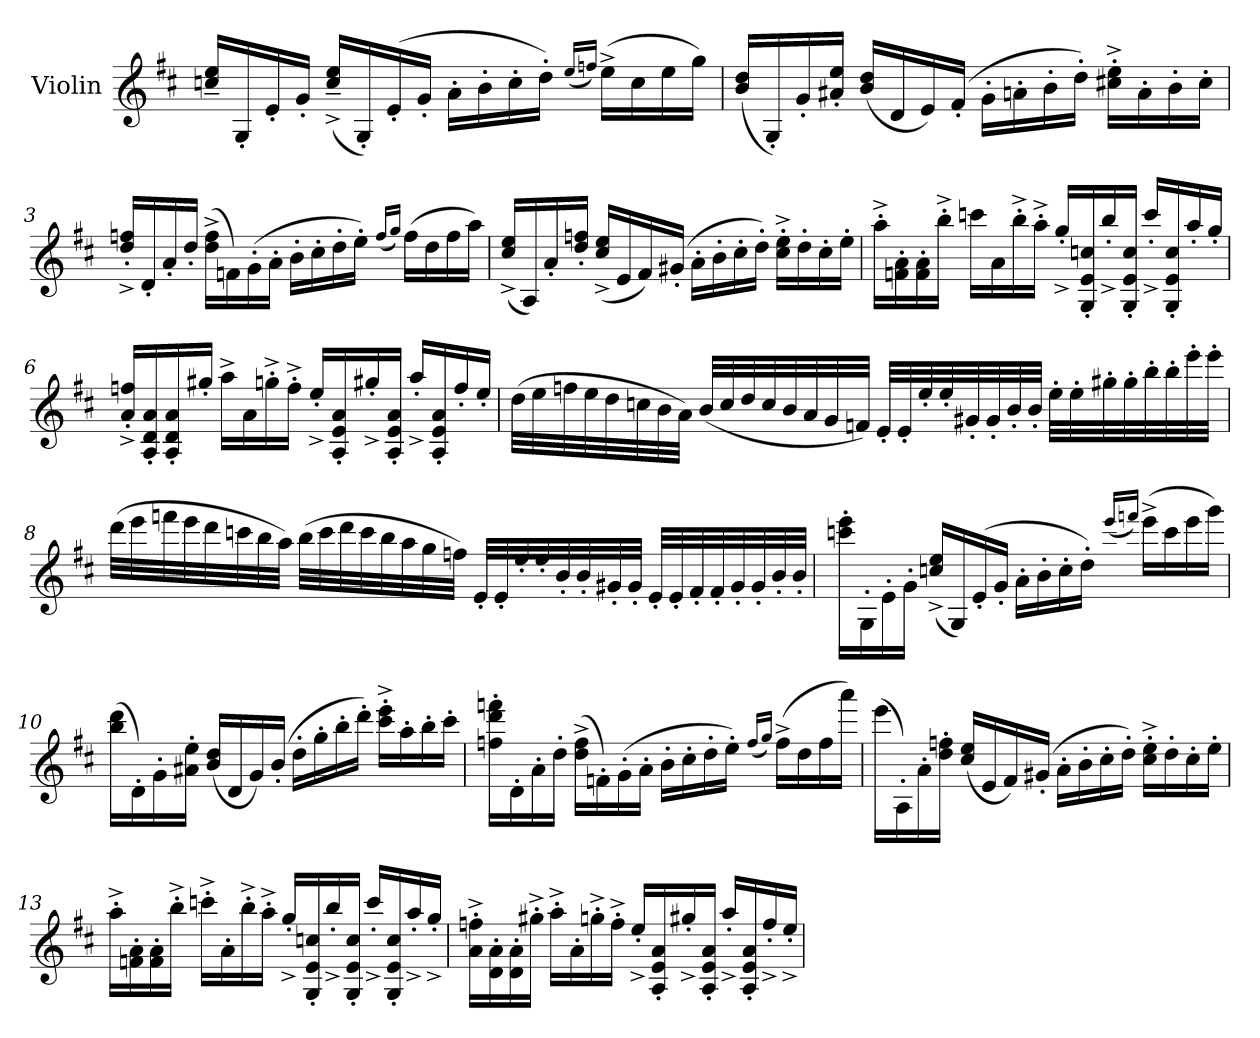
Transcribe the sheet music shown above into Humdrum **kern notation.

**kern
*part1
*staff1
*I"Violin
*I'Vln.
*clefG2
*k[f#c#]
=1
16ccn/~ 16ee/~LL
16G'/
16e'/
16g'/JJ
(16cc/~^ 16ee/~^LL
16G'/)
(16e'/
16g'/JJ
16a'\LL
16b'\
16cc'\
16dd'\JJ)
(16qee/LL
16qffn/JJ)
(16ee^\LL
16cc\
16ee\
16gg\JJ)
=2
(16b/ 16dd/LL
16G'/)
16g'/
16a#X/' 16ee/'JJ
(16b/ 16dd/LL
16d/
16e/)
(16f#'/JJ
16g'\LL
16an'\
16b'\
16dd'\JJ)
16cc#X\'^ 16ee\'^LL
16a'\
16b'\
16cc#'\JJ
!!LO:LB:g=z
=3
16dd/'^ 16ffn/'^LL
16d'/
16a'/
16dd'/JJ
(16dd\^ 16ff\^LL
16fn\)
(16g'\
16a'\JJ
16b'\LL
16cc#'\
16dd'\
16ee'\JJ)
(16qff/LL
16qgg/JJ)
(16ff\LL
16dd\
16ff\
16aa\JJ)
=4
(16cc#/^ 16ee/^LL
16A/)
16a'/
16dd/' 16ffn/'JJ
(16cc#/^ 16ee/^LL
16e/
16f#/)
(16g#X'/JJ
16a'\LL
16b'\
16cc#'\
16dd'\JJ)
16cc#\'^ 16ee\'^LL
16dd'\
16cc#'\
16ee'\JJ
!!LO:LB:g=z
=5
16aa'^\LL
16fn\' 16a\'
16f\' 16a\'
16bb'^\JJ
16cccn\LL
16a\
16bb'^\
16aa'^\JJ
16gg'^/LL
16G/' 16e/' 16ccn/'
16bb'^/
16G/' 16e/' 16cc/'JJ
16ccc'^/LL
16G/' 16e/' 16cc/'
16aa'/
16gg'/JJ
=6
16a/'^ 16ffn/'^LL
16A/' 16d/' 16a/'
16A/' 16d/' 16a/'
16gg#X'/JJ
16aa^\LL
16a\
16ggn'^\
16ff'^\JJ
16ee'^/LL
16A/' 16e/' 16a/'
16gg#X'^/
16A/' 16e/' 16a/'JJ
16aa'^/LL
16A/' 16e/' 16a/'
16ff'/
16ee'/JJ
!!LO:LB:g=z
=7
(32dd\LLL
32ee\
32ffn\
32ee\
32dd\
32ccn\
32b\
32a\JJJ)
(32b/LLL
32cc/
32dd/
32cc/
32b/
32a/
32g/
32fn/JJJ)
32e'/LLL
32e'/
32ee'/
32ee'/
32g#X'/
32g#'/
32b'/
32b'/JJJ
32ee'\LLL
32ee'\
32gg#X'\
32gg#'\
32bb'\
32bb'\
32eee'\
32eee'\JJJ
!!LO:LB:g=z
=8
(32ddd\LLL
32eee\
32fffn\
32eee\
32ddd\
32cccn\
32bb\
32aa\JJJ)
(32bb\LLL
32ccc\
32ddd\
32ccc\
32bb\
32aa\
32gg\
32ffn\JJJ)
32e'/LLL
32e'/
32ee'/
32ee'/
32b'/
32b'/
32g#X'/
32g#'/JJJ
32e'/LLL
32e'/
32f#'/
32f#'/
32g#'/
32g#'/
32b'/
32b'/JJJ
!!LO:LB:g=z
=9
16cccn\' 16eee\'LL
16G'\
16e'\
16g'\JJ
(16ccn/^ 16ee/^LL
16G/)
(16e'/
16g'/JJ
16a'\LL
16b'\
16cc'\
16dd'\JJ)
(16qeee/LL
16qfffn/JJ)
(16eee^\LL
16ccc\
16eee\
16ggg\JJ)
=10
(16bb\ 16ddd\LL
16d'\)
16g'\
16a#X\' 16ee\'JJ
(16b/ 16dd/LL
16d/
16g/)
(16b'/JJ
16dd'\LL
16gg'\
16bb'\
16ddd'\JJ)
16ccc#\'^ 16eee\'^LL
16aa'\
16bb'\
16ccc#'\JJ
!!LO:LB:g=z
=11
16ffn\' 16ddd\' 16fffn\'LL
16d'\
16a'\
16dd'\JJ
(16dd\^ 16ff\^LL
16fn'\)
(16g'\
16a'\JJ
16b'\LL
16cc#'\
16dd'\
16ee'\JJ)
(16qff/LL
16qgg/JJ)
(16ff^\LL
16dd\
16ff\
16aaa\JJ)
=12
(16eee\LL
16A'\)
16a'\
16dd\' 16ffn\'JJ
(16cc#/ 16ee/LL
16e/
16f#/)
(16g#X'/JJ
16a'\LL
16b'\
16cc#'\
16dd'\JJ)
16cc#\'^ 16ee\'^LL
16dd'\
16cc#'\
16ee'\JJ
!!LO:LB:g=z
=13
16aa'^\LL
16fn\' 16a\'
16f\' 16a\'
16bb'^\JJ
16cccn'^\LL
16a'\
16bb^'\
16aa^'\JJ
16gg^'/LL
16G/' 16e/' 16ccn/'
16bb'^/
16G/' 16e/' 16cc/'JJ
16ccc'^/LL
16G/' 16e/' 16cc/'
16aa'^/
16gg'^/JJ
=14
16a\'^ 16ffn\'^LL
16d\' 16a\'
16d\' 16a\'
16gg#X'^\JJ
16aa'^\LL
16a'\
16ggn'^\
16ff'^\JJ
16ee'^/LL
16A/' 16e/' 16a/'
16gg#X'^/
16A/' 16e/' 16a/'JJ
16aa'^/LL
16A/' 16e/' 16a/'
16ff'^/
16ee'^/JJ
=
*-
